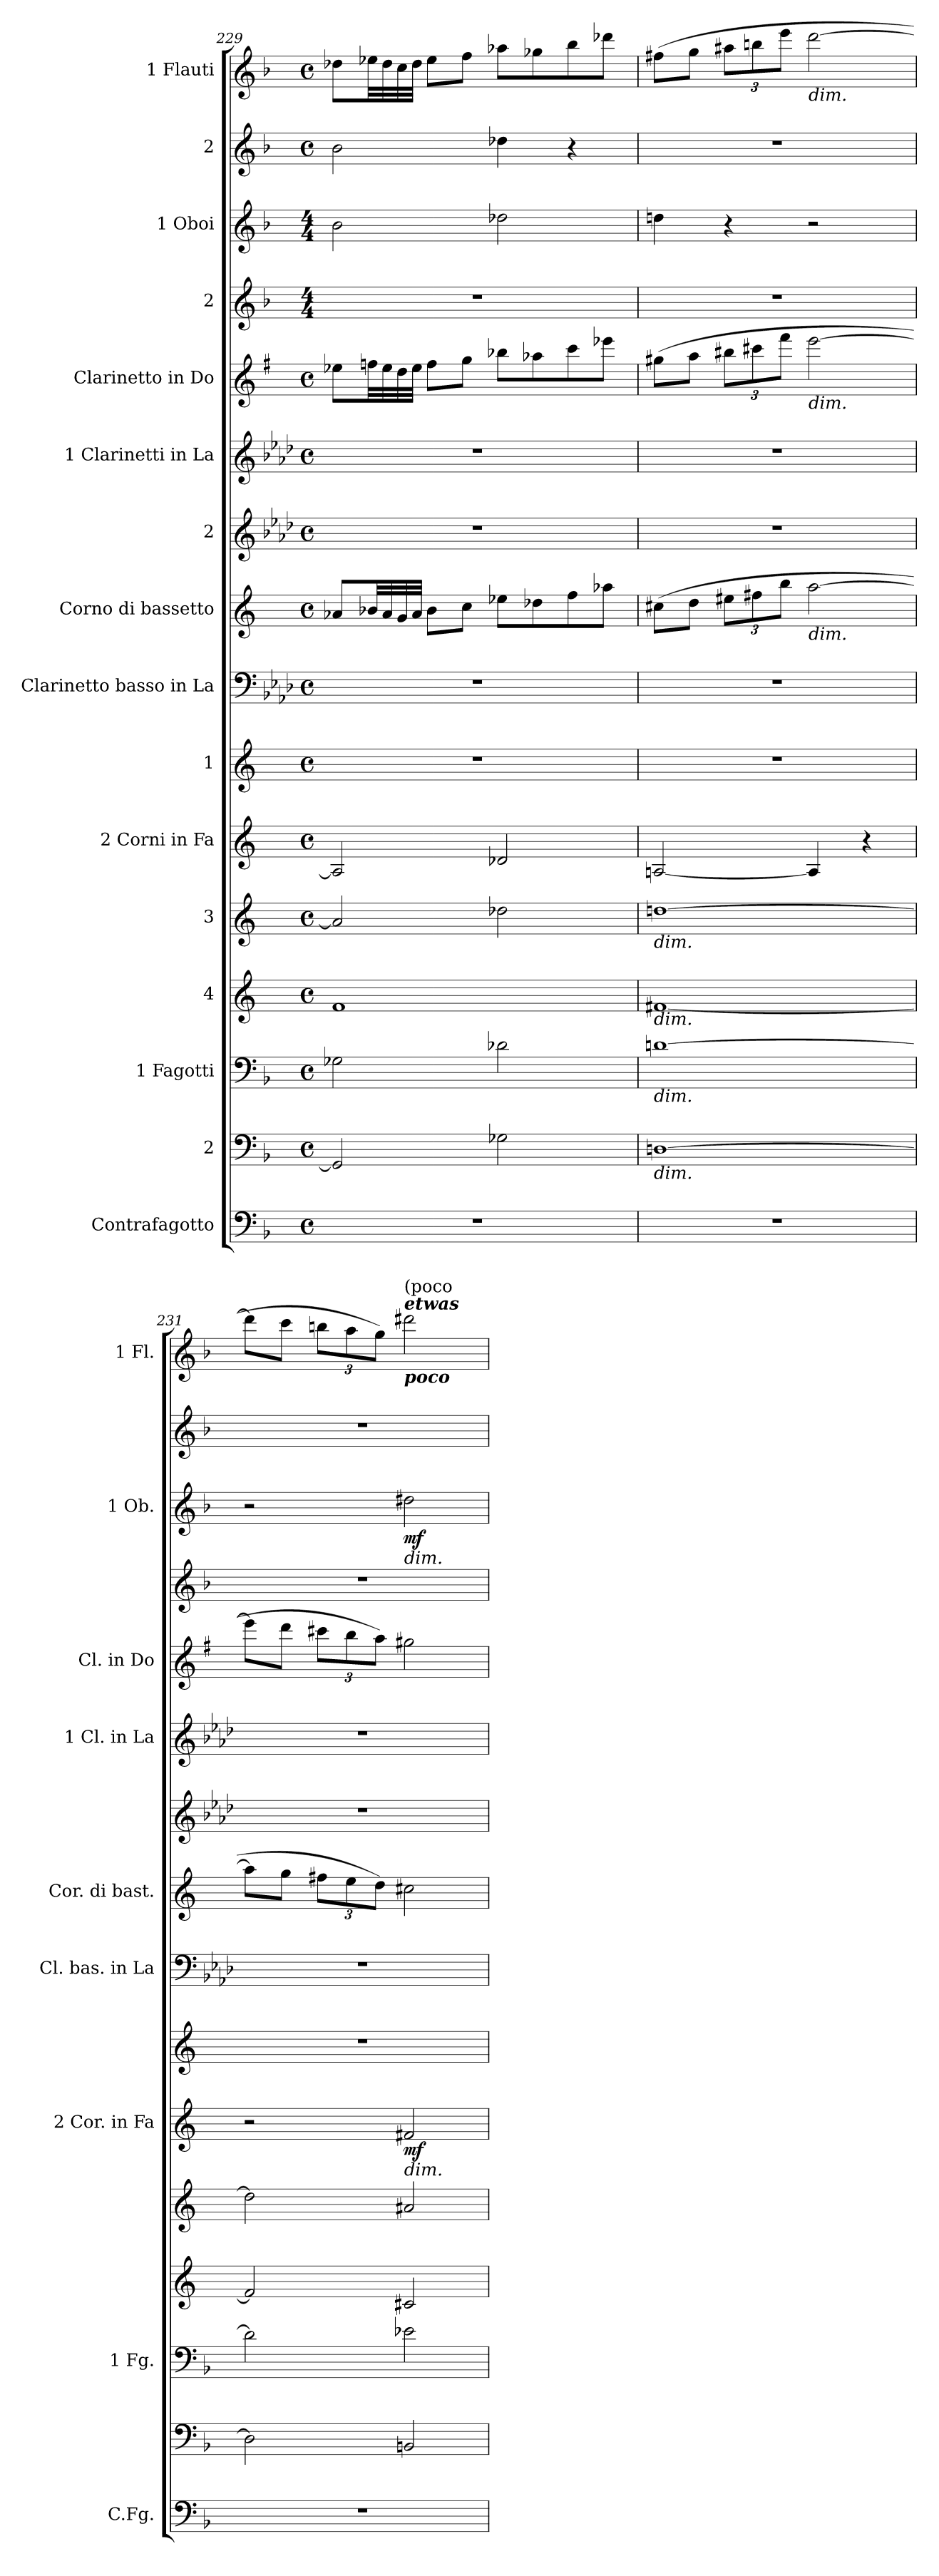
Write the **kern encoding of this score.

**kern	**kern	**kern	**kern	**kern	**kern	**dynam	**kern	**kern	**kern	**kern	**kern	**kern	**kern	**kern	**dynam	**kern	**kern
*part16	*part15	*part14	*part13	*part12	*part11	*part11	*part10	*part9	*part8	*part7	*part6	*part5	*part4	*part3	*part3	*part2	*part1
*staff16	*staff15	*staff14	*staff13	*staff12	*staff11	*staff11	*staff10	*staff9	*staff8	*staff7	*staff6	*staff5	*staff4	*staff3	*staff3	*staff2	*staff1
*I"Contrafagotto	*I"2	*I"1  Fagotti	*I"4	*I"3	*I"2  Corni in Fa	*	*I"1	*I"Clarinetto basso in La	*I"Corno di bassetto	*I"2	*I"1  Clarinetti in La	*I"Clarinetto in Do	*I"2	*I"1  Oboi	*	*I"2	*I"1  Flauti
*I'C.Fg.	*	*I'1  Fg.	*	*	*I'2  Cor. in Fa	*	*	*I'Cl. bas. in La	*I'Cor. di bast.	*	*I'1  Cl. in La	*I'Cl. in Do	*	*I'1  Ob.	*	*	*I'1  Fl.
!!LO:PB:g=z
*clefF4	*clefF4	*clefF4	*clefG2	*clefG2	*clefG2	*	*clefG2	*clefF4	*clefG2	*clefG2	*clefG2	*clefG2	*clefG2	*clefG2	*	*clefG2	*clefG2
*ITrd7c12	*	*	*ITrd4c7	*ITrd4c7	*ITrd4c7	*	*ITrd4c7	*ITrd2c3	*ITrd4c7	*ITrd2c3	*ITrd2c3	*ITrd1c2	*	*	*	*	*
*k[b-]	*k[b-]	*k[b-]	*k[b-]	*k[b-]	*k[b-]	*	*k[b-]	*k[b-]	*k[b-]	*k[b-]	*k[b-]	*k[b-]	*k[b-]	*k[b-]	*	*k[b-]	*k[b-]
*M4/4	*M4/4	*M4/4	*M4/4	*M4/4	*M4/4	*	*M4/4	*M4/4	*M4/4	*M4/4	*M4/4	*M4/4	*M4/4	*M4/4	*	*M4/4	*M4/4
*met(c)	*met(c)	*met(c)	*met(c)	*met(c)	*met(c)	*	*met(c)	*met(c)	*met(c)	*met(c)	*met(c)	*met(c)	*	*	*	*met(c)	*met(c)
=229	=229	=229	=229	=229	=229	=229	=229	=229	=229	=229	=229	=229	=229	=229	=229	=229	=229
1r	2GG-/]	2G-X\	1B-	2d-/]	2D-/]	.	1r	1r	8d-X/L	1r	1r	8dd-X\L	1r	2b-\	.	2b-\	8dd-X\L
.	.	.	.	.	.	.	.	.	32e-X/LL	.	.	32ee-X\LL	.	.	.	.	32ee-X\LL
.	.	.	.	.	.	.	.	.	32d-/	.	.	32dd-\	.	.	.	.	32dd-\
.	.	.	.	.	.	.	.	.	32c/	.	.	32cc\	.	.	.	.	32cc\
.	.	.	.	.	.	.	.	.	32d-/JJJ	.	.	32dd-\JJJ	.	.	.	.	32dd-\JJJ
.	.	.	.	.	.	.	.	.	8e-\L	.	.	8ee-\L	.	.	.	.	8ee-\L
.	.	.	.	.	.	.	.	.	8f\J	.	.	8ff\J	.	.	.	.	8ff\J
.	2G-X\	2d-X\	.	2g-X\	2G-X/	.	.	.	8a-X\L	.	.	8aa-X\L	.	2dd-X\	.	4dd-X\	8aa-X\L
.	.	.	.	.	.	.	.	.	8g-X\	.	.	8gg-X\	.	.	.	.	8gg-X\
.	.	.	.	.	.	.	.	.	8b-\	.	.	8bb-\	.	.	.	4r	8bb-\
.	.	.	.	.	.	.	.	.	8dd-X\J	.	.	8ddd-X\J	.	.	.	.	8ddd-X\J
=230	=230	=230	=230	=230	=230	=230	=230	=230	=230	=230	=230	=230	=230	=230	=230	=230	=230
!	!	!	!	!LO:TX:b:i:t=dim.	!	!	!	!	!	!	!	!	!	!	!	!	!
!	!	!	!LO:TX:b:i:t=dim.	!	!	!	!	!	!	!	!	!	!	!	!	!	!
!	!	!LO:TX:b:i:t=dim.	!	!	!	!	!	!	!	!	!	!	!	!	!	!	!
!	!LO:TX:b:i:t=dim.	!	!	!	!	!	!	!	!	!	!	!	!	!	!	!	!
1r	[1Dn	[1dn	[1Bn	[1gn	[2Dn/	.	1r	1r	(8f#X\L	1r	1r	(8ff#X\L	1r	4ddn\	.	1r	(8ff#X\L
.	.	.	.	.	.	.	.	.	8g\J	.	.	8gg\J	.	.	.	.	8gg\J
*	*	*	*	*	*	*	*	*	*Xbrackettup	*	*	*Xbrackettup	*	*	*	*	*Xbrackettup
.	.	.	.	.	.	.	.	.	12a#X\L	.	.	12aa#X\L	.	4r	.	.	12aa#X\L
.	.	.	.	.	.	.	.	.	12bn\	.	.	12bbn\	.	.	.	.	12bbn\
.	.	.	.	.	.	.	.	.	12ee\J	.	.	12eee\J	.	.	.	.	12eee\J
!	!	!	!	!	!	!	!	!	!	!	!	!	!	!	!	!	!LO:TX:b:i:t=dim.
!	!	!	!	!	!	!	!	!	!	!	!	!LO:TX:b:i:t=dim.	!	!	!	!	!
!	!	!	!	!	!	!	!	!	!LO:TX:b:i:t=dim.	!	!	!	!	!	!	!	!
.	.	.	.	.	4D/]	.	.	.	[2dd\	.	.	[2ddd\	.	2r	.	.	[2ddd\
.	.	.	.	.	4r	.	.	.	.	.	.	.	.	.	.	.	.
=231	=231	=231	=231	=231	=231	=231	=231	=231	=231	=231	=231	=231	=231	=231	=231	=231	=231
1r	2D\]	2d\]	2B/]	2g\]	2r	.	1r	1r	8dd\L]	1r	1r	8ddd\L]	1r	2r	.	1r	8ddd\L]
.	.	.	.	.	.	.	.	.	8cc\J	.	.	8ccc\J	.	.	.	.	8ccc\J
.	.	.	.	.	.	.	.	.	12bn\L	.	.	12bbn\L	.	.	.	.	12bbn\L
.	.	.	.	.	.	.	.	.	12a\	.	.	12aa\	.	.	.	.	12aa\
.	.	.	.	.	.	.	.	.	12g\J)	.	.	12gg\J)	.	.	.	.	12gg\J)
!	!	!	!	!	!	!	!	!	!	!	!	!	!	!	!	!	!LO:TX:a:Bi:t=etwas
!	!	!	!	!	!	!	!	!	!	!	!	!	!	!	!	!	!LO:TX:a:t=(poco
!	!	!	!	!	!	!	!	!	!	!	!	!	!	!	!	!	!LO:TX:b:Bi:t=poco
!	!	!	!	!	!	!	!	!	!	!	!	!	!	!LO:TX:b:i:t=dim.	!	!	!
!	!	!	!	!	!LO:TX:b:i:t=dim.	!	!	!	!	!	!	!	!	!	!	!	!
!	!	!	!	!	!	!LO:DY:b	!	!	!	!	!	!	!	!	!LO:DY:b	!	!
.	2BBn/	2e-X\	2F#X/	2d#X/	2Bn/	mf	.	.	2f#X\	.	.	2ff#X\	.	2dd#X\	mf	.	2ddd#X\
=	=	=	=	=	=	=	=	=	=	=	=	=	=	=	=	=	=
*-	*-	*-	*-	*-	*-	*-	*-	*-	*-	*-	*-	*-	*-	*-	*-	*-	*-
